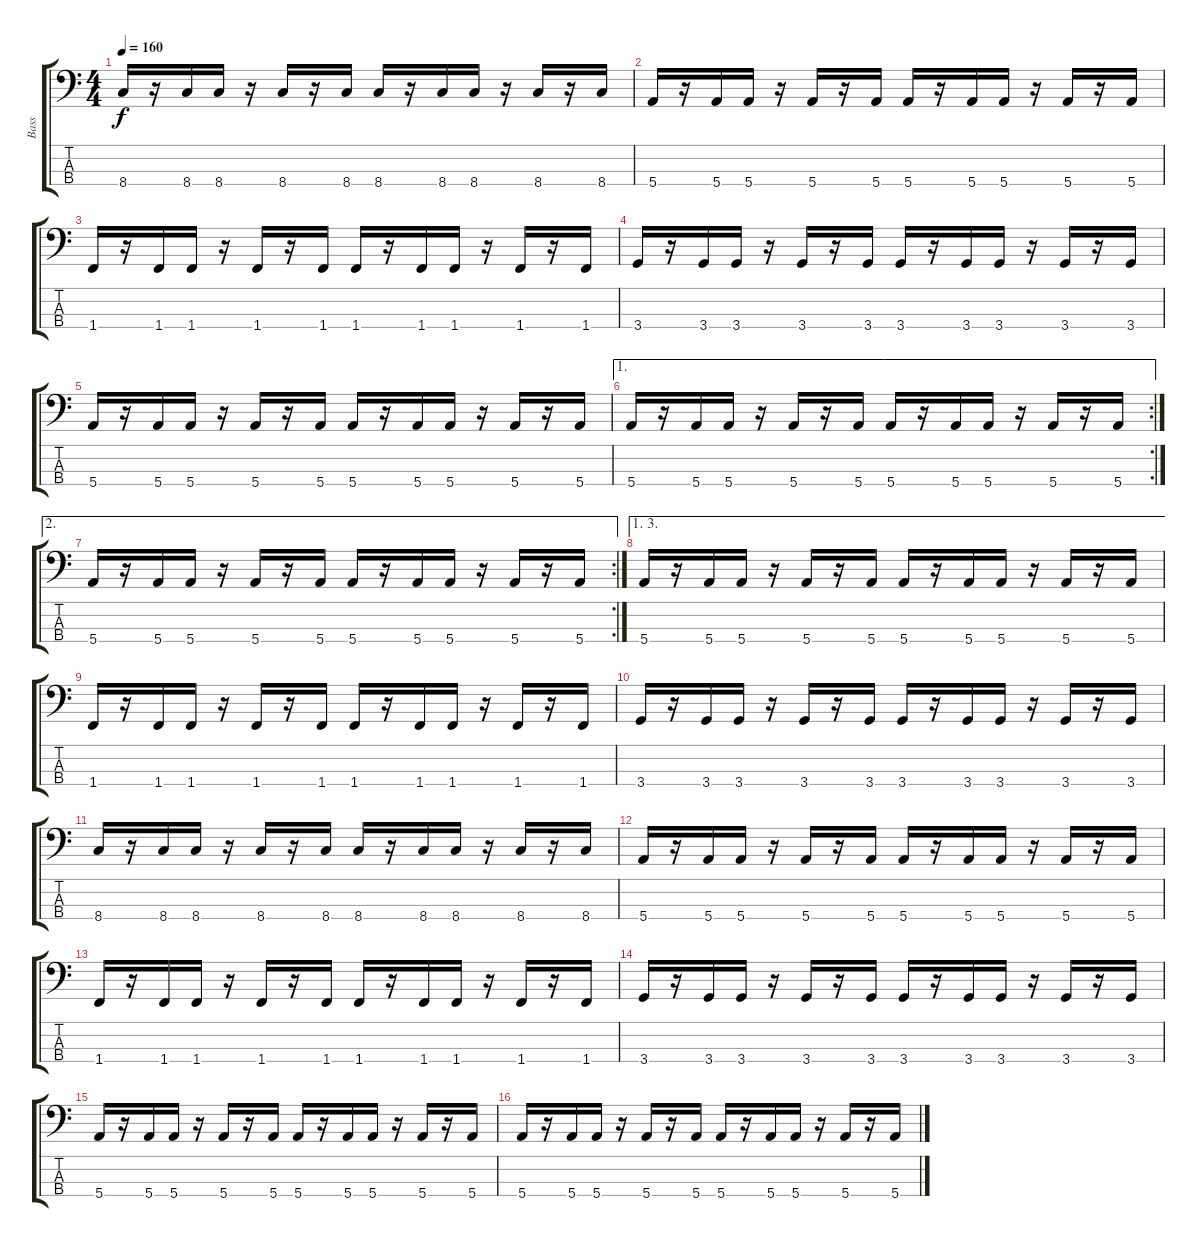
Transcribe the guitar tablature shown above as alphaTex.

\track ("Bass" "Bass") {instrument electricbasspick}
\staff {score tabs}
\tuning (G2 D2 A1 E1) {hide}
\ts (4 4)
\tempo 160
\clef f4
\ks c
8.4.16{dy f} r.16 8.4.16 8.4.16 r.16 8.4.16 r.16 8.4.16 8.4.16 r.16 8.4.16 8.4.16 r.16 8.4.16 r.16 8.4.16 |
5.4.16 r.16 5.4.16 5.4.16 r.16 5.4.16 r.16 5.4.16 5.4.16 r.16 5.4.16 5.4.16 r.16 5.4.16 r.16 5.4.16 |
1.4.16 r.16 1.4.16 1.4.16 r.16 1.4.16 r.16 1.4.16 1.4.16 r.16 1.4.16 1.4.16 r.16 1.4.16 r.16 1.4.16 |
3.4.16 r.16 3.4.16 3.4.16 r.16 3.4.16 r.16 3.4.16 3.4.16 r.16 3.4.16 3.4.16 r.16 3.4.16 r.16 3.4.16 |
5.4.16 r.16 5.4.16 5.4.16 r.16 5.4.16 r.16 5.4.16 5.4.16 r.16 5.4.16 5.4.16 r.16 5.4.16 r.16 5.4.16 |
\ae 1
\rc 2
5.4.16 r.16 5.4.16 5.4.16 r.16 5.4.16 r.16 5.4.16 5.4.16 r.16 5.4.16 5.4.16 r.16 5.4.16 r.16 5.4.16 |
\ae 2
\rc 2
5.4.16 r.16 5.4.16 5.4.16 r.16 5.4.16 r.16 5.4.16 5.4.16 r.16 5.4.16 5.4.16 r.16 5.4.16 r.16 5.4.16 |
\ae (1 3)
5.4.16 r.16 5.4.16 5.4.16 r.16 5.4.16 r.16 5.4.16 5.4.16 r.16 5.4.16 5.4.16 r.16 5.4.16 r.16 5.4.16 |
1.4.16 r.16 1.4.16 1.4.16 r.16 1.4.16 r.16 1.4.16 1.4.16 r.16 1.4.16 1.4.16 r.16 1.4.16 r.16 1.4.16 |
3.4.16 r.16 3.4.16 3.4.16 r.16 3.4.16 r.16 3.4.16 3.4.16 r.16 3.4.16 3.4.16 r.16 3.4.16 r.16 3.4.16 |
8.4.16 r.16 8.4.16 8.4.16 r.16 8.4.16 r.16 8.4.16 8.4.16 r.16 8.4.16 8.4.16 r.16 8.4.16 r.16 8.4.16 |
5.4.16 r.16 5.4.16 5.4.16 r.16 5.4.16 r.16 5.4.16 5.4.16 r.16 5.4.16 5.4.16 r.16 5.4.16 r.16 5.4.16 |
1.4.16 r.16 1.4.16 1.4.16 r.16 1.4.16 r.16 1.4.16 1.4.16 r.16 1.4.16 1.4.16 r.16 1.4.16 r.16 1.4.16 |
3.4.16 r.16 3.4.16 3.4.16 r.16 3.4.16 r.16 3.4.16 3.4.16 r.16 3.4.16 3.4.16 r.16 3.4.16 r.16 3.4.16 |
5.4.16 r.16 5.4.16 5.4.16 r.16 5.4.16 r.16 5.4.16 5.4.16 r.16 5.4.16 5.4.16 r.16 5.4.16 r.16 5.4.16 |
5.4.16 r.16 5.4.16 5.4.16 r.16 5.4.16 r.16 5.4.16 5.4.16 r.16 5.4.16 5.4.16 r.16 5.4.16 r.16 5.4.16
